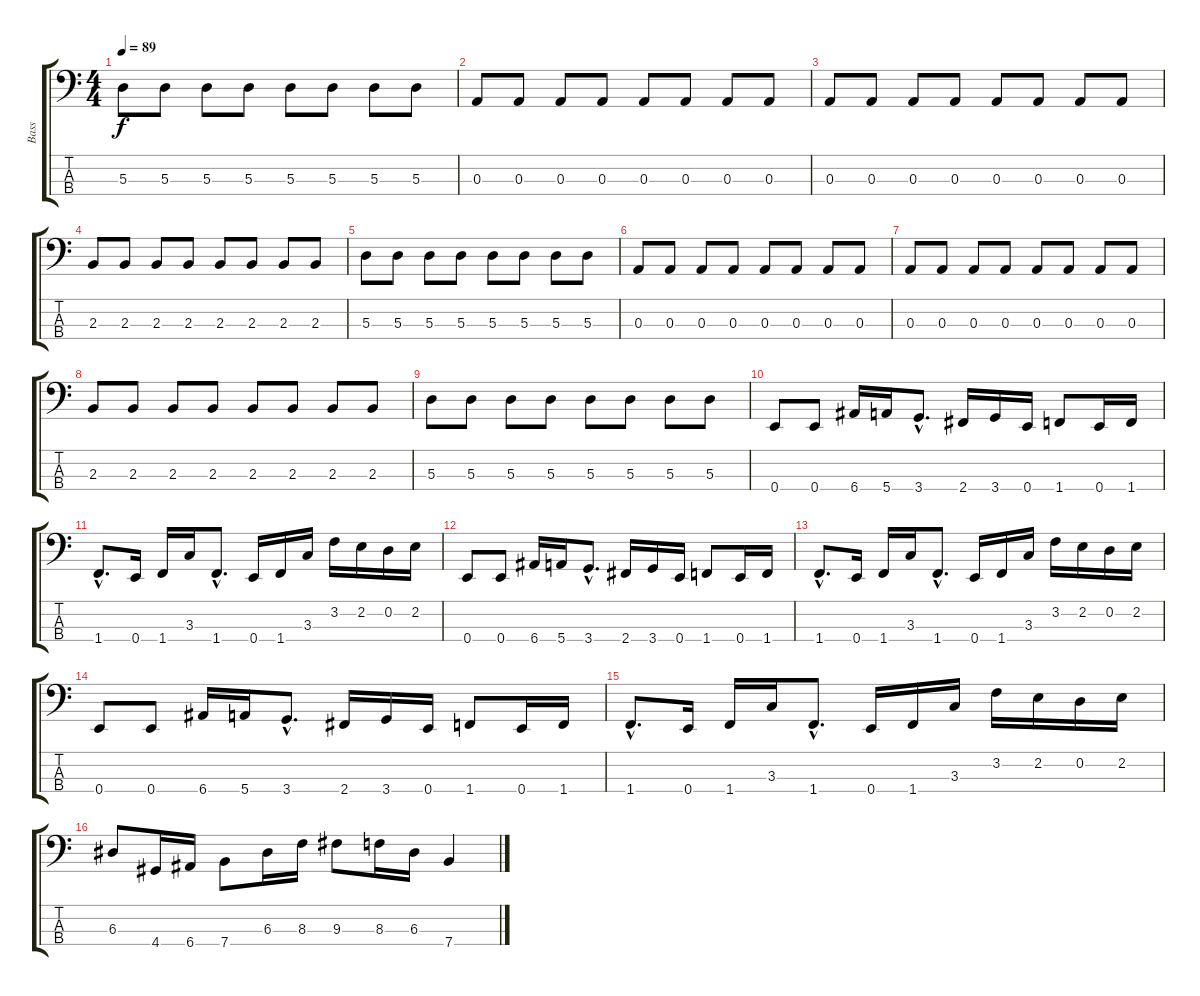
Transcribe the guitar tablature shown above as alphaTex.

\track ("Bass" "Bass") {instrument electricbasspick}
\staff {score tabs}
\tuning (G2 D2 A1 E1) {hide}
\ts (4 4)
\tempo 89
\clef f4
\ks c
5.3.8{dy f} 5.3.8 5.3.8 5.3.8 5.3.8 5.3.8 5.3.8 5.3.8 |
0.3.8 0.3.8 0.3.8 0.3.8 0.3.8 0.3.8 0.3.8 0.3.8 |
0.3.8 0.3.8 0.3.8 0.3.8 0.3.8 0.3.8 0.3.8 0.3.8 |
2.3.8 2.3.8 2.3.8 2.3.8 2.3.8 2.3.8 2.3.8 2.3.8 |
5.3.8 5.3.8 5.3.8 5.3.8 5.3.8 5.3.8 5.3.8 5.3.8 |
0.3.8 0.3.8 0.3.8 0.3.8 0.3.8 0.3.8 0.3.8 0.3.8 |
0.3.8 0.3.8 0.3.8 0.3.8 0.3.8 0.3.8 0.3.8 0.3.8 |
2.3.8 2.3.8 2.3.8 2.3.8 2.3.8 2.3.8 2.3.8 2.3.8 |
5.3.8 5.3.8 5.3.8 5.3.8 5.3.8 5.3.8 5.3.8 5.3.8 |
0.4.8 0.4.8 6.4.16 5.4.16 3.4{hac}.8{d} 2.4.16 3.4.16 0.4.16 1.4.8 0.4.16 1.4.16 |
1.4{hac}.8{d} 0.4.16 1.4.16 3.3.16 1.4{hac}.8{d} 0.4.16 1.4.16 3.3.16 3.2.16 2.2.16 0.2.16 2.2.16 |
0.4.8 0.4.8 6.4.16 5.4.16 3.4{hac}.8{d} 2.4.16 3.4.16 0.4.16 1.4.8 0.4.16 1.4.16 |
1.4{hac}.8{d} 0.4.16 1.4.16 3.3.16 1.4{hac}.8{d} 0.4.16 1.4.16 3.3.16 3.2.16 2.2.16 0.2.16 2.2.16 |
0.4.8 0.4.8 6.4.16 5.4.16 3.4{hac}.8{d} 2.4.16 3.4.16 0.4.16 1.4.8 0.4.16 1.4.16 |
1.4{hac}.8{d} 0.4.16 1.4.16 3.3.16 1.4{hac}.8{d} 0.4.16 1.4.16 3.3.16 3.2.16 2.2.16 0.2.16 2.2.16 |
6.3.8 4.4.16 6.4.16 7.4.8 6.3.16 8.3.16 9.3.8 8.3.16 6.3.16 7.4.4
